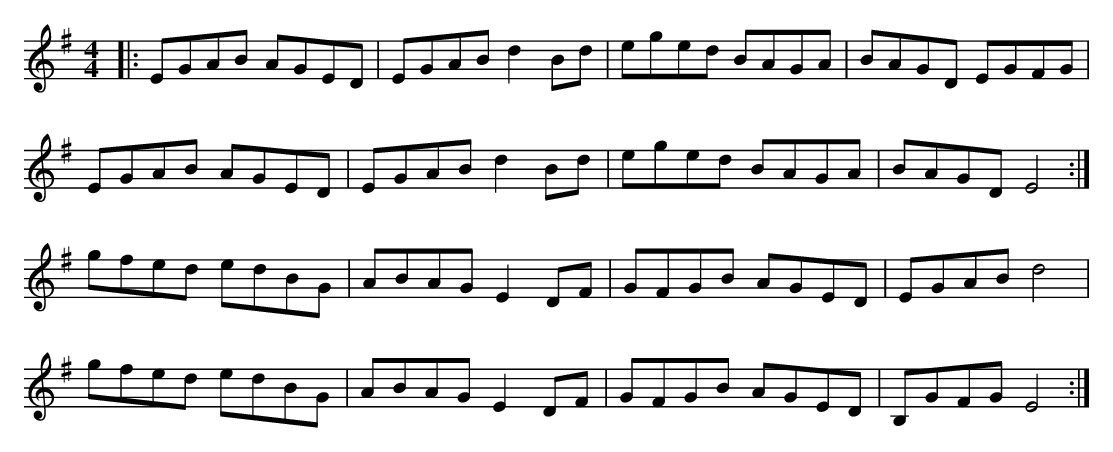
X:1
M:4/4
K:Emin
|:EGAB AGED|EGAB d2Bd|eged BAGA|BAGD EGFG|
EGAB AGED|EGAB d2Bd|eged BAGA|BAGD E4:|
gfed edBG|ABAG E2DF|GFGB AGED|EGAB d4|
gfed edBG|ABAG E2DF|GFGB AGED|B,GFG E4:|
